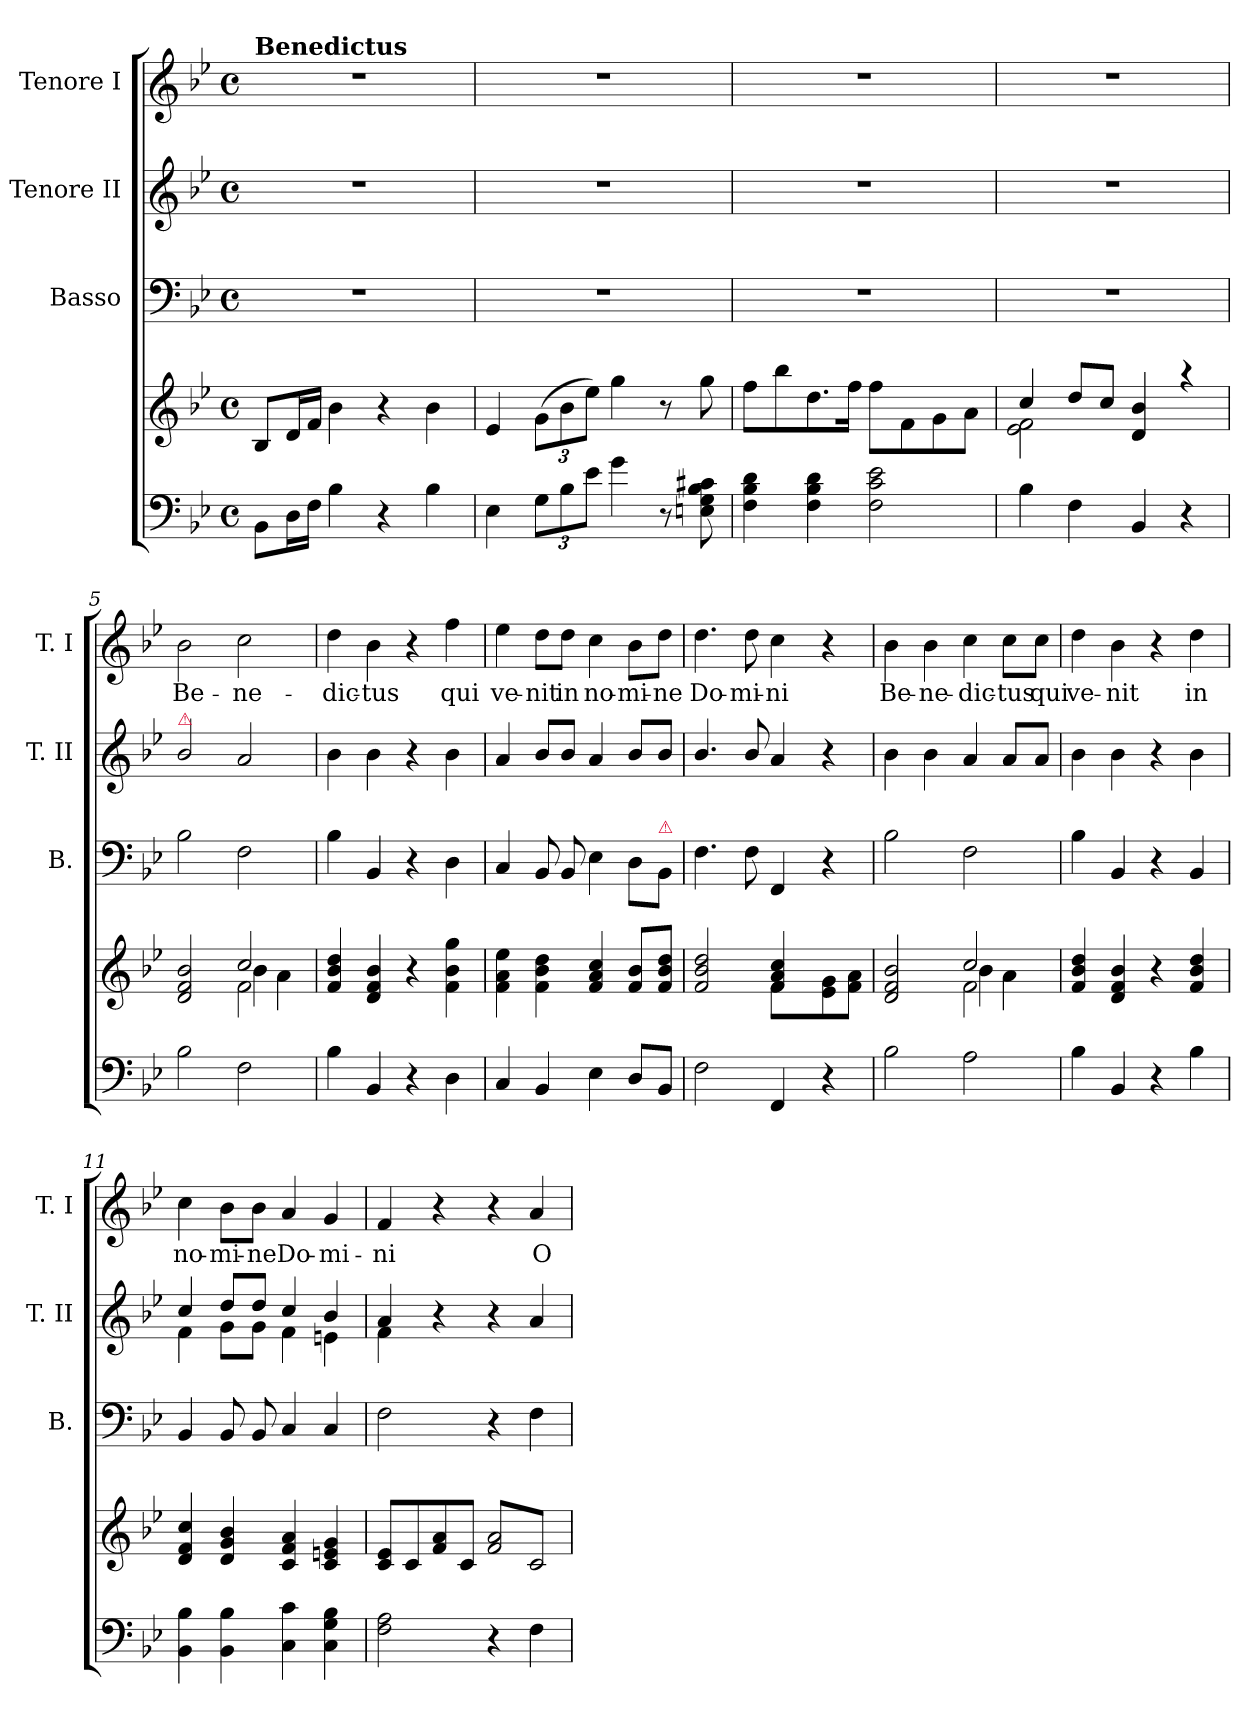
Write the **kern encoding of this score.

**kern	**kern	**kern	**kern	**kern	**text
*part5	*part4	*part3	*part2	*part1	*part1
*staff5	*staff4	*staff3	*staff2	*staff1	*staff1
*	*	*I"Basso	*I"Tenore II	*I"Tenore I	*
*	*	*I'B.	*I'T. II	*I'T. I	*
*clefF4	*clefG2	*clefF4	*clefG2	*clefG2	*
*k[b-e-]	*k[b-e-]	*k[b-e-]	*k[b-e-]	*k[b-e-]	*
*B-:	*B-:	*B-:	*B-:	*B-:	*
*M4/4	*M4/4	*M4/4	*M4/4	*M4/4	*
*met(c)	*met(c)	*met(c)	*met(c)	*met(c)	*
=1	=1	=1	=1	=1	=1
!	!	!	!	!LO:TX:a:B:t=Benedictus	!
8BB-\L	8B-/L	1r	1r	1r	.
16D\L	16d/L	.	.	.	.
16F\JJ	16f/JJ	.	.	.	.
4B-\	4b-\	.	.	.	.
4r	4r	.	.	.	.
4B-\	4b-\	.	.	.	.
=2	=2	=2	=2	=2	=2
4E-\	4e-/	1r	1r	1r	.
12G\L	(12g/L	.	.	.	.
12B-\	12b-\	.	.	.	.
12e-\J	12ee-\J)	.	.	.	.
4g\	4gg\	.	.	.	.
8r	8r	.	.	.	.
8En\ 8G\ 8B-\ 8c#X\	8gg\	.	.	.	.
=3	=3	=3	=3	=3	=3
4F\ 4B-\ 4d\	8ff\L	1r	1r	1r	.
.	8bb-\	.	.	.	.
4F\ 4B-\ 4d\	8.dd\	.	.	.	.
.	16ff\Jk	.	.	.	.
2F\ 2c\ 2e-\	8ff\L	.	.	.	.
.	8f\	.	.	.	.
.	8g\	.	.	.	.
.	8a\J	.	.	.	.
=4	=4	=4	=4	=4	=4
*	*^	*	*	*	*
4B-\	4cc/	2e-\ 2f\	1r	1r	1r	.
4F\	8dd/L	.	.	.	.	.
.	8cc/J	.	.	.	.	.
4BB-/	4d/ 4b-/	2ryy	.	.	.	.
4r	4raa	.	.	.	.	.
=5	=5	=5	=5	=5	=5	=5
*	*	*^	*	*	*	*
!	!	!	!	!	!LO:TX:a:color=crimson:t=⚠	!	!
2B-\	2d/ 2f/ 2b-/	2ryy	2ryy	2B-\	2b-/	2b-\	Be-
2F\	2cc/	2f\	4b-\	2F\	2a/	2cc\	-ne-
.	.	.	4a\	.	.	.	.
*	*v	*v	*v	*	*	*	*
=6	=6	=6	=6	=6	=6
4B-\	4f/ 4b-/ 4dd/	4B-\	4b-\	4dd\	-dic-
4BB-/	4d/ 4f/ 4b-/	4BB-/	4b-\	4b-\	-tus
4r	4r	4r	4r	4r	.
4D\	4f\ 4b-\ 4gg\	4D\	4b-\	4ff\	qui
=7	=7	=7	=7	=7	=7
4C/	4f\ 4a\ 4ee-\	4C/	4a/	4ee-\	ve-
4BB-/	4f\ 4b-\ 4dd\	8BB-/	8b-/L	8dd\L	-nit
.	.	8BB-/	8b-/J	8dd\J	in
4E-\	4f/ 4a/ 4cc/	4E-\	4a/	4cc\	no-
8D\L	8f/ 8b-/L	8D\L	8b-/L	8b-\L	-mi-
!	!	!LO:TX:a:color=crimson:t=⚠	!	!	!
8BB-/J	8f/ 8b-/ 8dd/J	8BB-\J	8b-/J	8dd\J	-ne
=8	=8	=8	=8	=8	=8
*	*^	*	*	*	*
2F\	2f/ 2b-/ 2dd/	2ryy	4.F\	4.b-/	4.dd\	Do-
.	.	.	8F\	8b-/	8dd\	-mi-
4FF/	4f/ 4a/ 4cc/	8f\L	4FF/	4a/	4cc\	-ni
.	.	8f\yy	.	.	.	.
4r	4ryy	8e-\ 8g\	4r	4r	4r	.
.	.	8f\ 8a\J	.	.	.	.
=9	=9	=9	=9	=9	=9	=9
*	*	*^	*	*	*	*
2B-\	2d/ 2f/ 2b-/	2ryy	2ryy	2B-\	4b-\	4b-\	Be-
.	.	.	.	.	4b-\	4b-\	-ne-
2A\	2cc/	2f\	4b-\	2F\	4a/	4cc\	-dic-
.	.	.	4a\	.	8a/L	8cc\L	-tus
.	.	.	.	.	8a/J	8cc\J	qui
*	*v	*v	*v	*	*	*	*
=10	=10	=10	=10	=10	=10
4B-\	4f/ 4b-/ 4dd/	4B-\	4b-\	4dd\	ve-
4BB-/	4d/ 4f/ 4b-/	4BB-/	4b-\	4b-\	-nit
4r	4r	4r	4r	4r	.
4B-\	4f/ 4b-/ 4dd/	4BB-/	4b-\	4dd\	in
=11	=11	=11	=11	=11	=11
*	*	*	*^	*	*
4BB-\ 4B-\	4d/ 4f/ 4cc/	4BB-/	4cc/	4f\	4cc\	no-
4BB-\ 4B-\	4d/ 4g/ 4b-/	8BB-/	8dd/L	8g\L	8b-\L	-mi-
.	.	8BB-/	8dd/J	8g\J	8b-\J	-ne
4C\ 4c\	4c/ 4f/ 4a/	4C/	4cc/	4f\	4a/	Do-
4C\ 4G\ 4B-\	4c/ 4en/ 4g/	4C/	4b-/	4en\	4g/	-mi-
=12	=12	=12	=12	=12	=12	=12
2F\ 2A\	8c/ 8e-/L	2F\	4a/	4f\	4f/	-ni
.	8c/	.	.	.	.	.
.	8f/ 8a/	.	4r	2.ryy	4r	.
.	8c/J	.	.	.	.	.
*	*tremolo	*	*	*	*	*
4r	8f/ 8a/L	4r	4r	.	4r	.
.	8c/	.	.	.	.	.
4F\	8f/ 8a/	4F\	4a/	.	4a/	O-
.	8c/J	.	.	.	.	.
*	*Xtremolo	*	*	*	*	*
.	.	.	.	.	.	.
.	.	.	.	.	.	.
*	*	*	*v	*v	*	*
=	=	=	=	=	=
*-	*-	*-	*-	*-	*-
